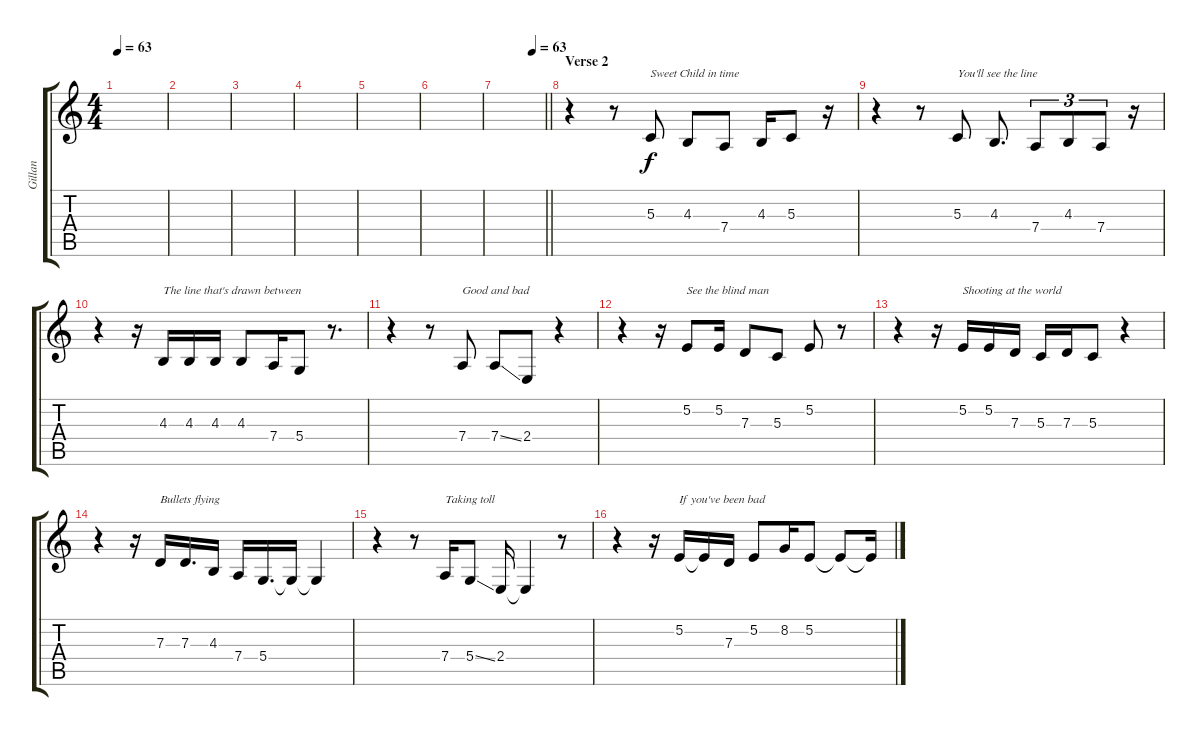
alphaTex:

\track ("Gillan" "Gillan") {instrument altosax}
\staff {score tabs}
\tuning (E4 B3 G3 D3 A2 E2) {hide}
\ts (4 4)
\tempo 63
\clef g2
\ks c
|
|
|
|
|
|
\tempo (63 0.75)
\barLineRight lightlight
|
\section ("" "Verse 2")
r.4 r.8 5.3.8{txt "Sweet Child in time"} 4.3.8 7.4.8 4.3.16 5.3.8 r.16 |
r.4 r.8 5.3.8{txt "You'll see the line"} 4.3.8{d} 7.4.8{tu (3 2)} 4.3.8{tu (3 2)} 7.4.8{tu (3 2)} r.16 |
r.4 r.16 4.3.16{txt "The line that's drawn between"} 4.3.16 4.3.16 4.3.8 7.4.16 5.4.8 r.8{d} |
r.4 r.8 7.4.8{txt "Good and bad"} 7.4{ss}.8 2.4.8 r.4 |
r.4 r.16 5.2.8{txt "See the blind man"} 5.2.16 7.3.8 5.3.8 5.2.8 r.8 |
r.4 r.16 5.2.16{txt "Shooting at the world"} 5.2.16 7.3.16 5.3.16 7.3.16 5.3.8 r.4 |
r.4 r.16 7.3.16{txt "Bullets flying"} 7.3.16{d} 4.3.16 7.4.16 5.4.16{d} 5.4{t}.16 5.4{t}.4 |
r.4 r.8 7.4.16{txt "Taking toll"} 5.4{ss}.8 2.4.16 2.4{t}.4 r.8 |
r.4 r.16 5.2.16{txt "If you've been bad"} 5.2{t}.16 7.3.16 5.2.8 8.2.16 5.2.8 5.2{t}.8 5.2{t}.16
